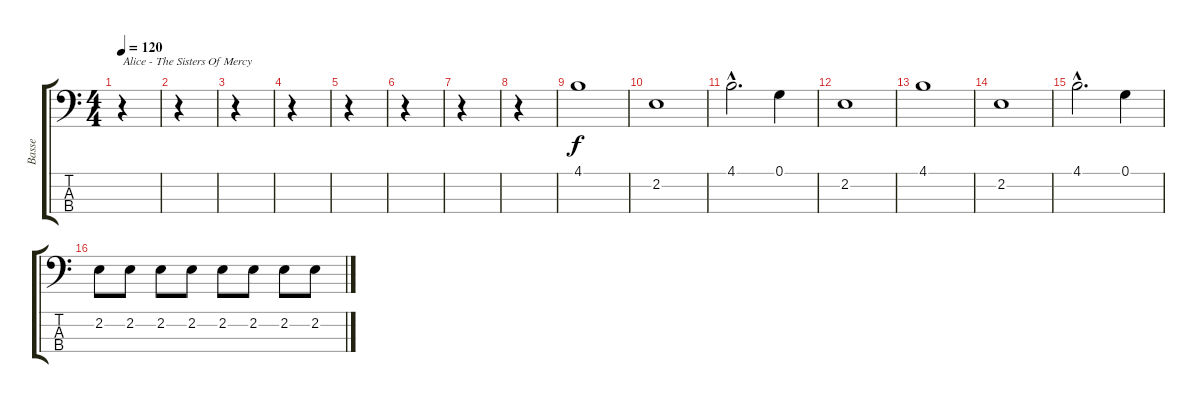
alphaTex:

\track ("Basse" "Basse") {instrument electricbasspick}
\staff {score tabs}
\tuning (G2 D2 A1 E1) {hide}
\ts (4 4)
\tempo 120
\clef f4
\ks c
r.4{txt "Alice - The Sisters Of Mercy" dy f instrument electricbasspick} |
r.4 |
r.4 |
r.4 |
r.4 |
r.4 |
r.4 |
r.4 |
4.1.1 |
2.2.1 |
4.1{hac}.2{d} 0.1.4 |
2.2.1 |
4.1.1 |
2.2.1 |
4.1{hac}.2{d} 0.1.4 |
2.2.8 2.2.8 2.2.8 2.2.8 2.2.8 2.2.8 2.2.8 2.2.8
